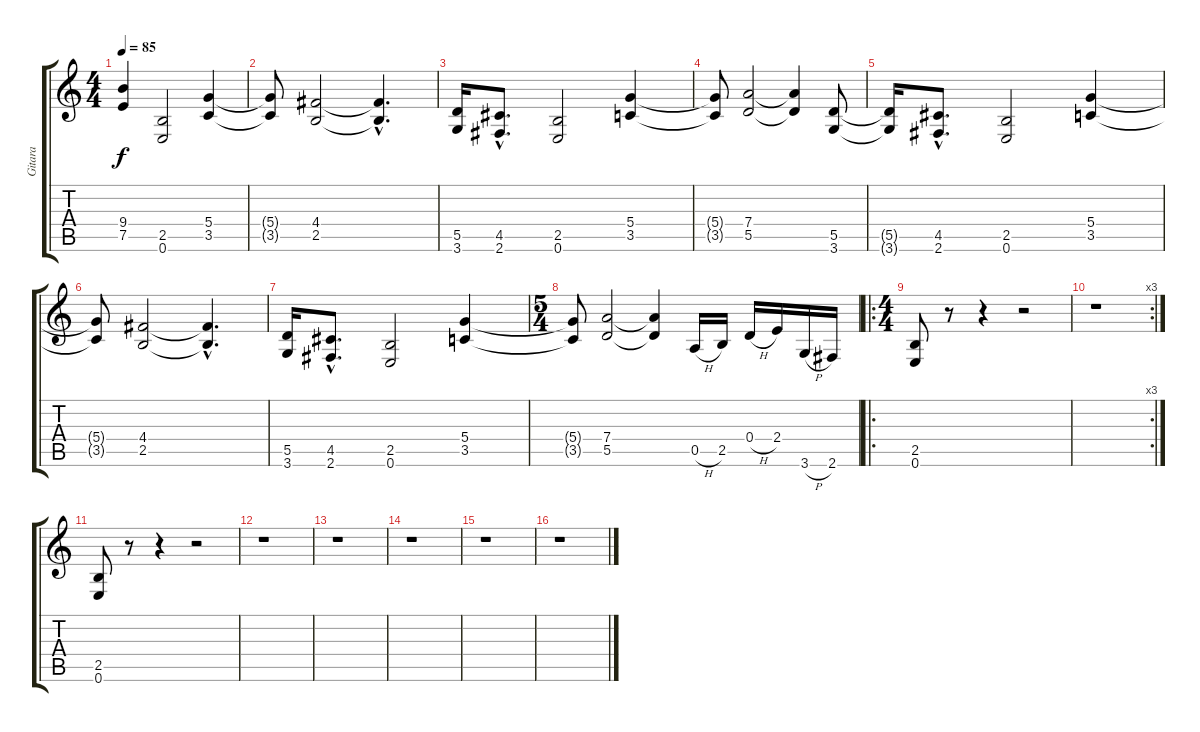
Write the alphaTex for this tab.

\track ("Gitara" "Gitara") {instrument distortionguitar}
\staff {score tabs}
\tuning (E4 B3 G3 D3 A2 E2) {hide}
\ts (4 4)
\tempo 85
\clef g2
\ks c
(9.4{t} 7.5{t}).4{dy f} (2.5 0.6).2 (5.4 3.5).4 |
(5.4{t} 3.5{t}).8 (4.4 2.5).2 (4.4{hac t} 2.5{hac t}).4{d} |
(5.5 3.6).16 (4.5{hac} 2.6{hac}).8{d} (2.5 0.6).2 (5.4 3.5).4 |
(5.4{t} 3.5{t}).8 (7.4 5.5).2 (7.4{t} 5.5{t}).4 (5.5 3.6).8 |
(5.5{t} 3.6{t}).16 (4.5{hac} 2.6{hac}).8{d} (2.5 0.6).2 (5.4 3.5).4 |
(5.4{t} 3.5{t}).8 (4.4 2.5).2 (4.4{hac t} 2.5{hac t}).4{d} |
(5.5 3.6).16 (4.5{hac} 2.6{hac}).8{d} (2.5 0.6).2 (5.4 3.5).4 |
\ts (5 4)
(5.4{t} 3.5{t}).8 (7.4 5.5).2 (7.4{t} 5.5{t}).4 0.5{h}.16 2.5.16 0.4{h}.16 2.4.16 3.6{h}.16 2.6.16 |
\ro
\ts (4 4)
(2.5 0.6).8 r.8 r.4 r.2 |
\rc 3
r.1 |
(2.5 0.6).8 r.8 r.4 r.2 |
r.1 |
r.1 |
r.1 |
r.1 |
r.1
